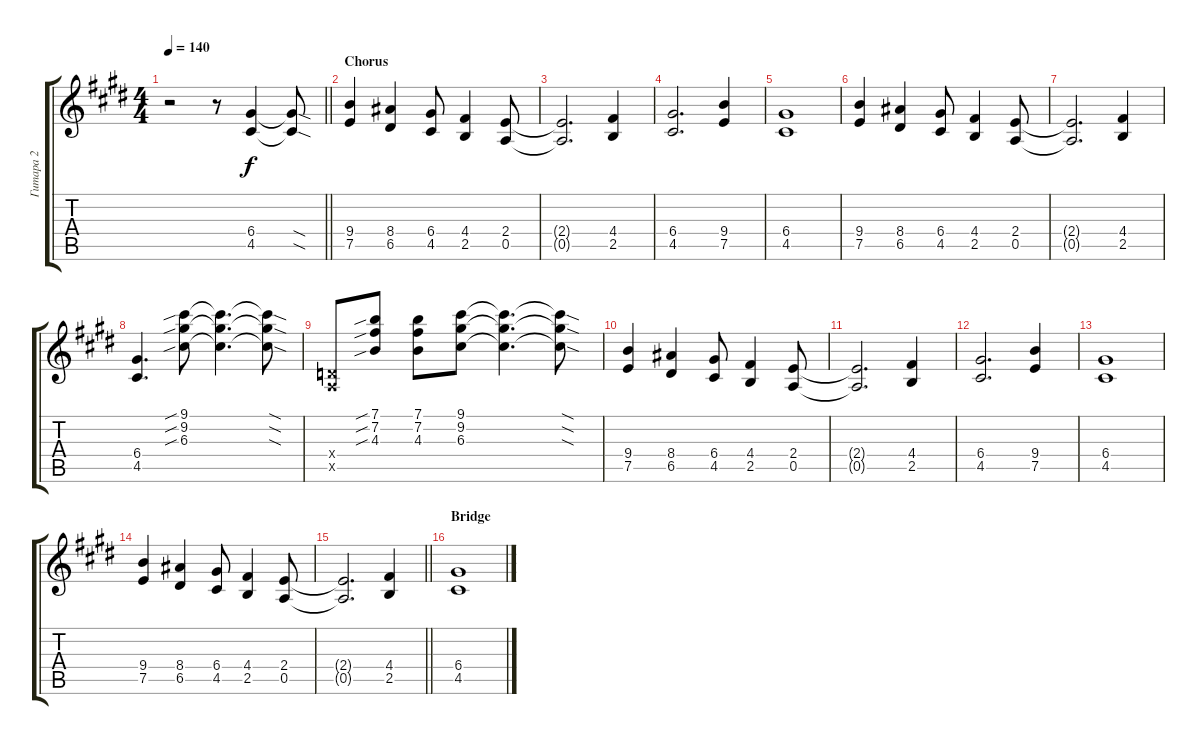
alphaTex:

\track ("Гитара 2" "Гитара 2") {instrument distortionguitar}
\staff {score tabs}
\tuning (E4 B3 G3 D3 A2 E2) {hide}
\ts (4 4)
\tempo 140
\clef g2
\barLineRight lightlight
\ks c#minor
r.2{dy f} r.8 (6.4 4.5).4 (6.4{sod t} 4.5{sod t}).8 |
\section ("" "Chorus")
(9.4 7.5).4 (8.4 6.5).4 (6.4 4.5).8 (4.4 2.5).4 (2.4 0.5).8 |
(2.4{t} 0.5{t}).2{d} (4.4 2.5).4 |
(6.4 4.5).2{d} (9.4 7.5).4 |
(6.4 4.5).1 |
(9.4 7.5).4 (8.4 6.5).4 (6.4 4.5).8 (4.4 2.5).4 (2.4 0.5).8 |
(2.4{t} 0.5{t}).2{d} (4.4 2.5).4 |
(6.4 4.5).4{d} (9.1{sib} 9.2{sib} 6.3{sib}).8 (9.1{t} 9.2{t} 6.3{t}).4{d} (9.1{sod t} 9.2{sod t} 6.3{sod t}).8 |
(0.4{x} 0.5{x}).8 (7.1{sib} 7.2{sib} 4.3{sib}).8 (7.1 7.2 4.3).8 (9.1 9.2 6.3).8 (9.1{t} 9.2{t} 6.3{t}).4{d} (9.1{sod t} 9.2{sod t} 6.3{sod t}).8 |
(9.4 7.5).4 (8.4 6.5).4 (6.4 4.5).8 (4.4 2.5).4 (2.4 0.5).8 |
(2.4{t} 0.5{t}).2{d} (4.4 2.5).4 |
(6.4 4.5).2{d} (9.4 7.5).4 |
(6.4 4.5).1 |
(9.4 7.5).4 (8.4 6.5).4 (6.4 4.5).8 (4.4 2.5).4 (2.4 0.5).8 |
\barLineRight lightlight
(2.4{t} 0.5{t}).2{d} (4.4 2.5).4 |
\section ("" "Bridge")
(6.4 4.5).1
